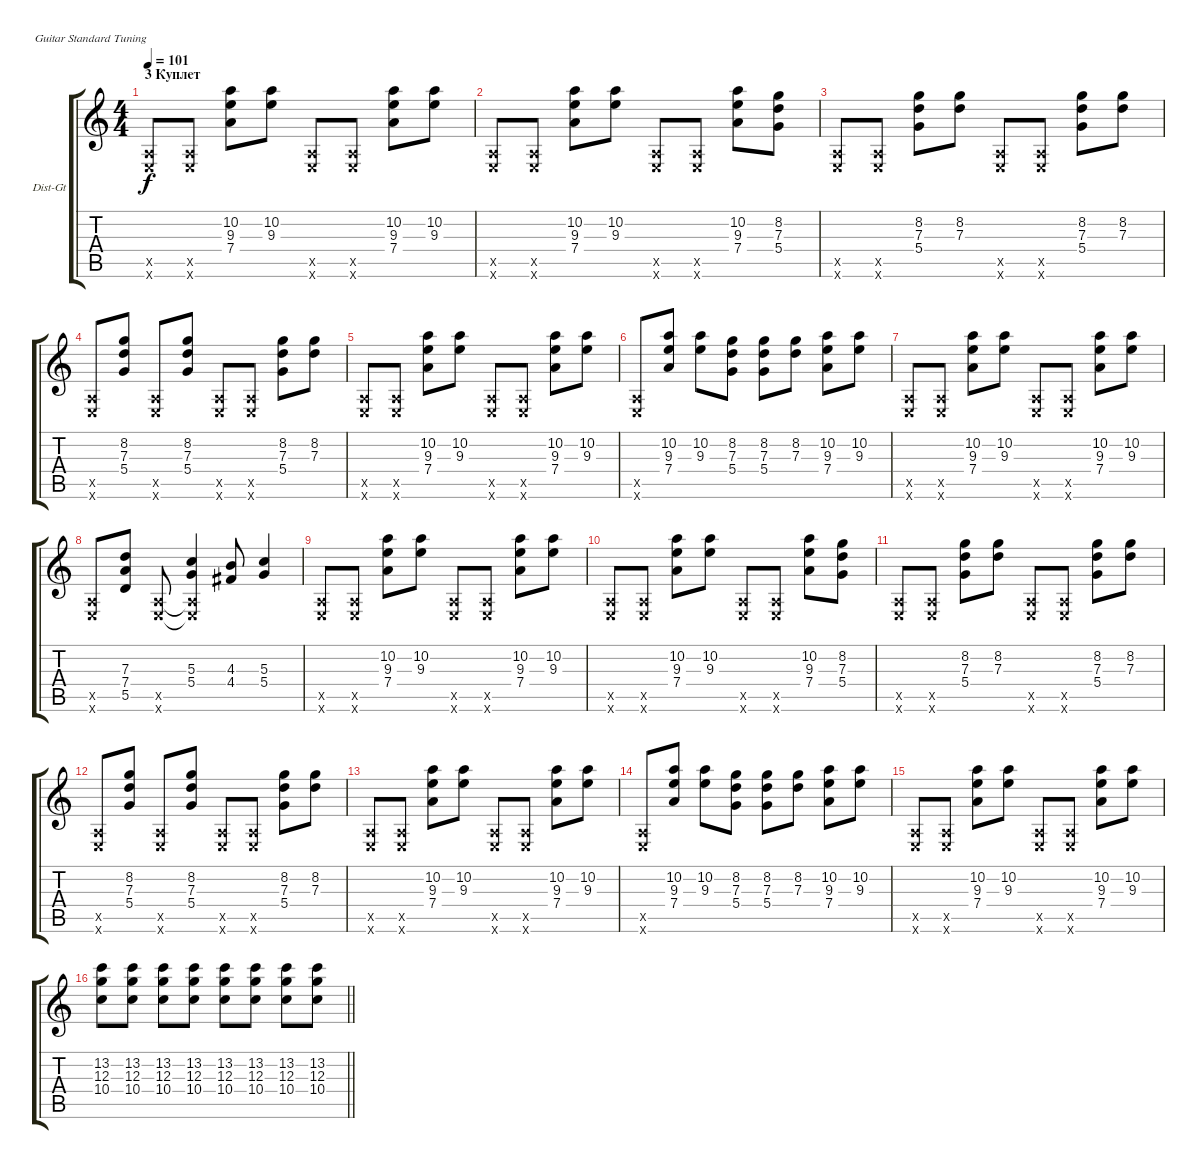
\bracketExtendMode groupsimilarinstruments
\firstSystemTrackNameOrientation horizontal
\otherSystemsTrackNameOrientation horizontal
\track ("Ю.Каспарян (перегруженая гитара)" "Dist-Gt") {instrument overdrivenguitar}
\staff {score tabs}
\tuning (E4 B3 G3 D3 A2 E2)
\ts (4 4)
\section ("" "3 Куплет")
\tempo 101
\clef g2
\ks c
(0.5{x} 0.6{x}).8{dy f} (0.5{x} 0.6{x}).8 (10.2 9.3 7.4).8 (10.2 9.3).8 (0.5{x} 0.6{x}).8 (0.5{x} 0.6{x}).8 (10.2 9.3 7.4).8 (10.2 9.3).8 |
(0.5{x} 0.6{x}).8 (0.5{x} 0.6{x}).8 (10.2 9.3 7.4).8 (10.2 9.3).8 (0.5{x} 0.6{x}).8 (0.5{x} 0.6{x}).8 (10.2 9.3 7.4).8 (8.2 7.3 5.4).8 |
(0.5{x} 0.6{x}).8 (0.5{x} 0.6{x}).8 (8.2 7.3 5.4).8 (8.2 7.3).8 (0.5{x} 0.6{x}).8 (0.5{x} 0.6{x}).8 (8.2 7.3 5.4).8 (8.2 7.3).8 |
(0.5{x} 0.6{x}).8 (8.2 7.3 5.4).8 (0.5{x} 0.6{x}).8 (8.2 7.3 5.4).8 (0.5{x} 0.6{x}).8 (0.5{x} 0.6{x}).8 (8.2 7.3 5.4).8 (8.2 7.3).8 |
(0.5{x} 0.6{x}).8 (0.5{x} 0.6{x}).8 (10.2 9.3 7.4).8 (10.2 9.3).8 (0.5{x} 0.6{x}).8 (0.5{x} 0.6{x}).8 (10.2 9.3 7.4).8 (10.2 9.3).8 |
(0.5{x} 0.6{x}).8 (10.2 9.3 7.4).8 (10.2 9.3).8 (8.2 7.3 5.4).8 (8.2 7.3 5.4).8 (8.2 7.3).8 (10.2 9.3 7.4).8 (10.2 9.3).8 |
(0.5{x} 0.6{x}).8 (0.5{x} 0.6{x}).8 (10.2 9.3 7.4).8 (10.2 9.3).8 (0.5{x} 0.6{x}).8 (0.5{x} 0.6{x}).8 (10.2 9.3 7.4).8 (10.2 9.3).8 |
(0.5{x} 0.6{x}).8 (7.3 7.4 5.5).8 (0.5{x} 0.6{x}).8 (5.3 5.4 0.5{x t} 0.6{x t}).4 (4.3 4.4).8 (5.3 5.4).4 |
(0.5{x} 0.6{x}).8 (0.5{x} 0.6{x}).8 (10.2 9.3 7.4).8 (10.2 9.3).8 (0.5{x} 0.6{x}).8 (0.5{x} 0.6{x}).8 (10.2 9.3 7.4).8 (10.2 9.3).8 |
(0.5{x} 0.6{x}).8 (0.5{x} 0.6{x}).8 (10.2 9.3 7.4).8 (10.2 9.3).8 (0.5{x} 0.6{x}).8 (0.5{x} 0.6{x}).8 (10.2 9.3 7.4).8 (8.2 7.3 5.4).8 |
(0.5{x} 0.6{x}).8 (0.5{x} 0.6{x}).8 (8.2 7.3 5.4).8 (8.2 7.3).8 (0.5{x} 0.6{x}).8 (0.5{x} 0.6{x}).8 (8.2 7.3 5.4).8 (8.2 7.3).8 |
(0.5{x} 0.6{x}).8 (8.2 7.3 5.4).8 (0.5{x} 0.6{x}).8 (8.2 7.3 5.4).8 (0.5{x} 0.6{x}).8 (0.5{x} 0.6{x}).8 (8.2 7.3 5.4).8 (8.2 7.3).8 |
(0.5{x} 0.6{x}).8 (0.5{x} 0.6{x}).8 (10.2 9.3 7.4).8 (10.2 9.3).8 (0.5{x} 0.6{x}).8 (0.5{x} 0.6{x}).8 (10.2 9.3 7.4).8 (10.2 9.3).8 |
(0.5{x} 0.6{x}).8 (10.2 9.3 7.4).8 (10.2 9.3).8 (8.2 7.3 5.4).8 (8.2 7.3 5.4).8 (8.2 7.3).8 (10.2 9.3 7.4).8 (10.2 9.3).8 |
(0.5{x} 0.6{x}).8 (0.5{x} 0.6{x}).8 (10.2 9.3 7.4).8 (10.2 9.3).8 (0.5{x} 0.6{x}).8 (0.5{x} 0.6{x}).8 (10.2 9.3 7.4).8 (10.2 9.3).8 |
\barLineRight lightlight
(13.2 12.3 10.4).8 (13.2 12.3 10.4).8 (13.2 12.3 10.4).8 (13.2 12.3 10.4).8 (13.2 12.3 10.4).8 (13.2 12.3 10.4).8 (13.2 12.3 10.4).8 (13.2 12.3 10.4).8
